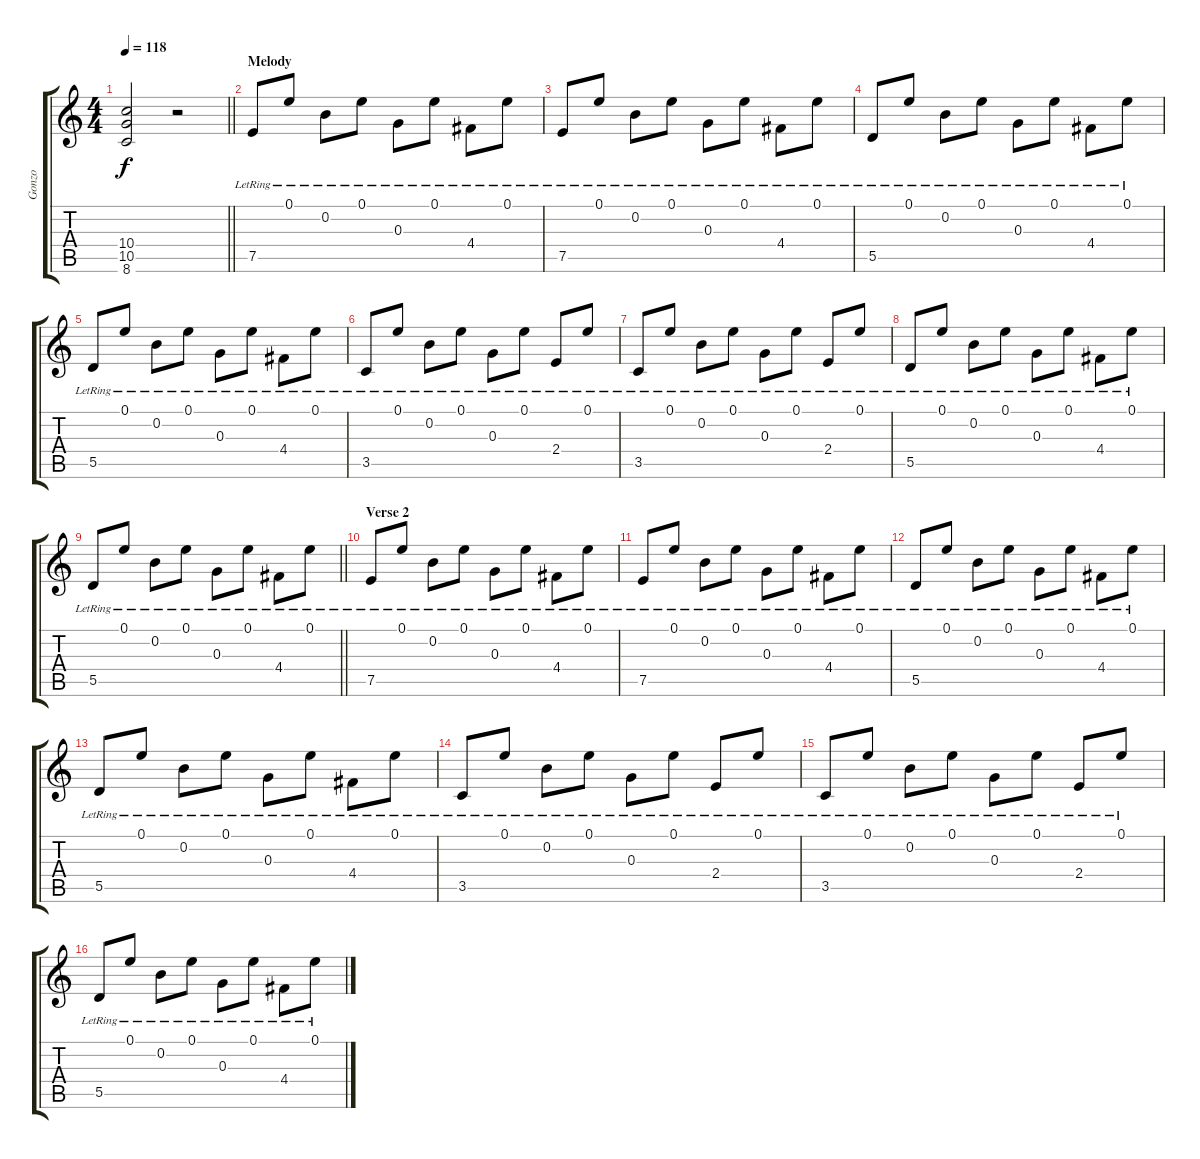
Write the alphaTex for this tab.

\track ("Gonzo" "Gonzo") {instrument electricguitarmuted}
\staff {score tabs}
\tuning (E4 B3 G3 D3 A2 E2) {hide}
\ts (4 4)
\tempo 118
\clef g2
\barLineRight lightlight
\ks c
(10.4{t} 10.5{t} 8.6{t}).2{dy f} r.2 |
\section ("" "Melody")
7.5{lr}.8{instrument electricguitarmuted} 0.1{lr}.8 0.2{lr}.8 0.1{lr}.8 0.3{lr}.8 0.1{lr}.8 4.4{lr}.8 0.1{lr}.8 |
7.5{lr}.8 0.1{lr}.8 0.2{lr}.8 0.1{lr}.8 0.3{lr}.8 0.1{lr}.8 4.4{lr}.8 0.1{lr}.8 |
5.5{lr}.8 0.1{lr}.8 0.2{lr}.8 0.1{lr}.8 0.3{lr}.8 0.1{lr}.8 4.4{lr}.8 0.1{lr}.8 |
5.5{lr}.8 0.1{lr}.8 0.2{lr}.8 0.1{lr}.8 0.3{lr}.8 0.1{lr}.8 4.4{lr}.8 0.1{lr}.8 |
3.5{lr}.8 0.1{lr}.8 0.2{lr}.8 0.1{lr}.8 0.3{lr}.8 0.1{lr}.8 2.4{lr}.8 0.1{lr}.8 |
3.5{lr}.8 0.1{lr}.8 0.2{lr}.8 0.1{lr}.8 0.3{lr}.8 0.1{lr}.8 2.4{lr}.8 0.1{lr}.8 |
5.5{lr}.8 0.1{lr}.8 0.2{lr}.8 0.1{lr}.8 0.3{lr}.8 0.1{lr}.8 4.4{lr}.8 0.1{lr}.8 |
\barLineRight lightlight
5.5{lr}.8 0.1{lr}.8 0.2{lr}.8 0.1{lr}.8 0.3{lr}.8 0.1{lr}.8 4.4{lr}.8 0.1{lr}.8 |
\section ("" "Verse 2")
7.5{lr}.8 0.1{lr}.8 0.2{lr}.8 0.1{lr}.8 0.3{lr}.8 0.1{lr}.8 4.4{lr}.8 0.1{lr}.8 |
7.5{lr}.8 0.1{lr}.8 0.2{lr}.8 0.1{lr}.8 0.3{lr}.8 0.1{lr}.8 4.4{lr}.8 0.1{lr}.8 |
5.5{lr}.8 0.1{lr}.8 0.2{lr}.8 0.1{lr}.8 0.3{lr}.8 0.1{lr}.8 4.4{lr}.8 0.1{lr}.8 |
5.5{lr}.8 0.1{lr}.8 0.2{lr}.8 0.1{lr}.8 0.3{lr}.8 0.1{lr}.8 4.4{lr}.8 0.1{lr}.8 |
3.5{lr}.8 0.1{lr}.8 0.2{lr}.8 0.1{lr}.8 0.3{lr}.8 0.1{lr}.8 2.4{lr}.8 0.1{lr}.8 |
3.5{lr}.8 0.1{lr}.8 0.2{lr}.8 0.1{lr}.8 0.3{lr}.8 0.1{lr}.8 2.4{lr}.8 0.1{lr}.8 |
5.5{lr}.8 0.1{lr}.8 0.2{lr}.8 0.1{lr}.8 0.3{lr}.8 0.1{lr}.8 4.4{lr}.8 0.1{lr}.8
